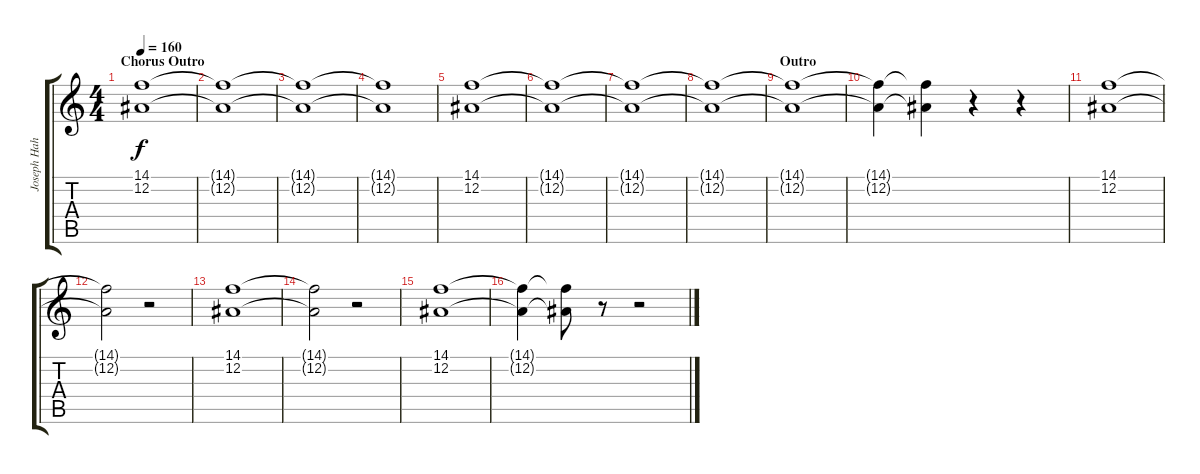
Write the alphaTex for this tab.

\track ("Joseph Hahn (Sampler)" "Joseph Hah") {instrument harpsichord}
\staff {score tabs}
\tuning (Eb4 Bb3 Gb3 Db3 Ab2 Db2) {hide}
\ts (4 4)
\section ("" "Chorus Outro")
\tempo 160
\clef g2
\ks c
(14.1 12.2).1{dy f instrument pad4choir} |
(14.1{t} 12.2{t}).1 |
(14.1{t} 12.2{t}).1 |
(14.1{t} 12.2{t}).1 |
(14.1 12.2).1 |
(14.1{t} 12.2{t}).1 |
(14.1{t} 12.2{t}).1 |
(14.1{t} 12.2{t}).1 |
\section ("" "Outro")
(14.1{t} 12.2{t}).1 |
(14.1{t} 12.2{t}).4 (14.1{t} 12.2{t}).4 r.4 r.4 |
(14.1 12.2).1 |
(14.1{t} 12.2{t}).2 r.2 |
(14.1 12.2).1 |
(14.1{t} 12.2{t}).2 r.2 |
(14.1 12.2).1 |
(14.1{t} 12.2{t}).4 (14.1{t} 12.2{t}).8 r.8 r.2
